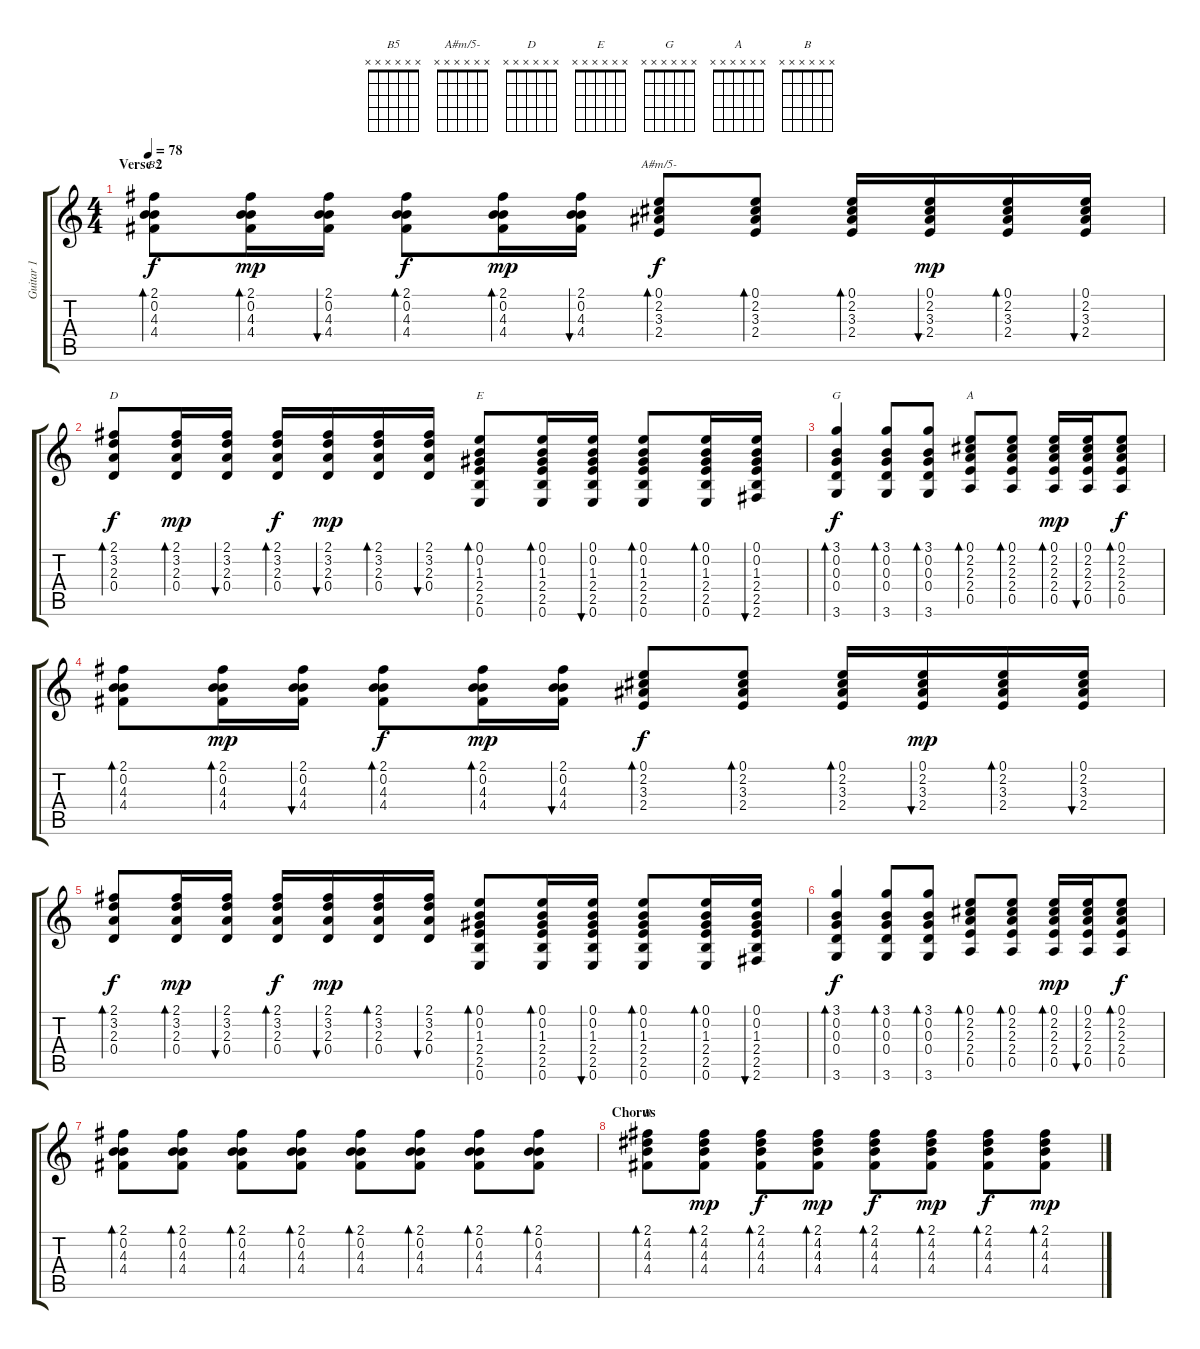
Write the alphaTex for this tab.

\track ("Guitar 1" "Guitar 1") {instrument acousticguitarnylon}
\staff {score tabs}
\tuning (E4 B3 G3 D3 A2 E2) {hide}
\chord ("B5" x x x x x x)
\chord ("A#m/5-" x x x x x x)
\chord ("D" x x x x x x)
\chord ("E" x x x x x x)
\chord ("G" x x x x x x)
\chord ("A" x x x x x x)
\chord ("B" x x x x x x)
\ts (4 4)
\section ("" "Verse 2")
\tempo 78
\clef g2
\ks c
(2.1 0.2 4.3 4.4).8{bd 60 ch "B5" dy f} (2.1 0.2 4.3 4.4).16{bd 60 dy mp} (2.1 0.2 4.3 4.4).16{bu 60} (2.1 0.2 4.3 4.4).8{bd 60 dy f} (2.1 0.2 4.3 4.4).16{bd 60 dy mp} (2.1 0.2 4.3 4.4).16{bu 60} (0.1 2.2 3.3 2.4).8{bd 60 ch "A#m/5-" dy f} (0.1 2.2 3.3 2.4).8{bd 60} (0.1 2.2 3.3 2.4).16{bd 60} (0.1 2.2 3.3 2.4).16{bu 60 dy mp} (0.1 2.2 3.3 2.4).16{bd 60} (0.1 2.2 3.3 2.4).16{bu 60} |
(2.1 3.2 2.3 0.4).8{bd 60 ch "D" dy f} (2.1 3.2 2.3 0.4).16{bd 60 dy mp} (2.1 3.2 2.3 0.4).16{bu 60} (2.1 3.2 2.3 0.4).16{bd 60 dy f} (2.1 3.2 2.3 0.4).16{bu 60 dy mp} (2.1 3.2 2.3 0.4).16{bd 60} (2.1 3.2 2.3 0.4).16{bu 60} (0.1 0.2 1.3 2.4 2.5 0.6).8{bd 60 ch "E"} (0.1 0.2 1.3 2.4 2.5 0.6).16{bd 60} (0.1 0.2 1.3 2.4 2.5 0.6).16{bu 60} (0.1 0.2 1.3 2.4 2.5 0.6).8{bd 60} (0.1 0.2 1.3 2.4 2.5 0.6).16{bd 60} (0.1 0.2 1.3 2.4 2.5 2.6).16{bu 60} |
(3.1 0.2 0.3 0.4 3.6).4{bd 60 ch "G" dy f} (3.1 0.2 0.3 0.4 3.6).8{bd 60} (3.1 0.2 0.3 0.4 3.6).8{bd 60} (0.1 2.2 2.3 2.4 0.5).8{bd 60 ch "A"} (0.1 2.2 2.3 2.4 0.5).8{bd 60} (0.1 2.2 2.3 2.4 0.5).16{bd 60 dy mp} (0.1 2.2 2.3 2.4 0.5).16{bu 60} (0.1 2.2 2.3 2.4 0.5).8{bd 60 dy f} |
(2.1 0.2 4.3 4.4).8{bd 60} (2.1 0.2 4.3 4.4).16{bd 60 dy mp} (2.1 0.2 4.3 4.4).16{bu 60} (2.1 0.2 4.3 4.4).8{bd 60 dy f} (2.1 0.2 4.3 4.4).16{bd 60 dy mp} (2.1 0.2 4.3 4.4).16{bu 60} (0.1 2.2 3.3 2.4).8{bd 60 dy f} (0.1 2.2 3.3 2.4).8{bd 60} (0.1 2.2 3.3 2.4).16{bd 60} (0.1 2.2 3.3 2.4).16{bu 60 dy mp} (0.1 2.2 3.3 2.4).16{bd 60} (0.1 2.2 3.3 2.4).16{bu 60} |
(2.1 3.2 2.3 0.4).8{bd 60 dy f} (2.1 3.2 2.3 0.4).16{bd 60 dy mp} (2.1 3.2 2.3 0.4).16{bu 60} (2.1 3.2 2.3 0.4).16{bd 60 dy f} (2.1 3.2 2.3 0.4).16{bu 60 dy mp} (2.1 3.2 2.3 0.4).16{bd 60} (2.1 3.2 2.3 0.4).16{bu 60} (0.1 0.2 1.3 2.4 2.5 0.6).8{bd 60} (0.1 0.2 1.3 2.4 2.5 0.6).16{bd 60} (0.1 0.2 1.3 2.4 2.5 0.6).16{bu 60} (0.1 0.2 1.3 2.4 2.5 0.6).8{bd 60} (0.1 0.2 1.3 2.4 2.5 0.6).16{bd 60} (0.1 0.2 1.3 2.4 2.5 2.6).16{bu 60} |
(3.1 0.2 0.3 0.4 3.6).4{bd 60 dy f} (3.1 0.2 0.3 0.4 3.6).8{bd 60} (3.1 0.2 0.3 0.4 3.6).8{bd 60} (0.1 2.2 2.3 2.4 0.5).8{bd 60} (0.1 2.2 2.3 2.4 0.5).8{bd 60} (0.1 2.2 2.3 2.4 0.5).16{bd 60 dy mp} (0.1 2.2 2.3 2.4 0.5).16{bu 60} (0.1 2.2 2.3 2.4 0.5).8{bd 60 dy f} |
(2.1 0.2 4.3 4.4).8{bd 60} (2.1 0.2 4.3 4.4).8{bd 60} (2.1 0.2 4.3 4.4).8{bd 60} (2.1 0.2 4.3 4.4).8{bd 60} (2.1 0.2 4.3 4.4).8{bd 60} (2.1 0.2 4.3 4.4).8{bd 60} (2.1 0.2 4.3 4.4).8{bd 60} (2.1 0.2 4.3 4.4).8{bd 60} |
\section ("" "Chorus")
(2.1 4.2 4.3 4.4).8{bd 60 ch "B"} (2.1 4.2 4.3 4.4).8{bd 60 dy mp} (2.1 4.2 4.3 4.4).8{bd 60 dy f} (2.1 4.2 4.3 4.4).8{bd 60 dy mp} (2.1 4.2 4.3 4.4).8{bd 60 dy f} (2.1 4.2 4.3 4.4).8{bd 60 dy mp} (2.1 4.2 4.3 4.4).8{bd 60 dy f} (2.1 4.2 4.3 4.4).8{bd 60 dy mp}
